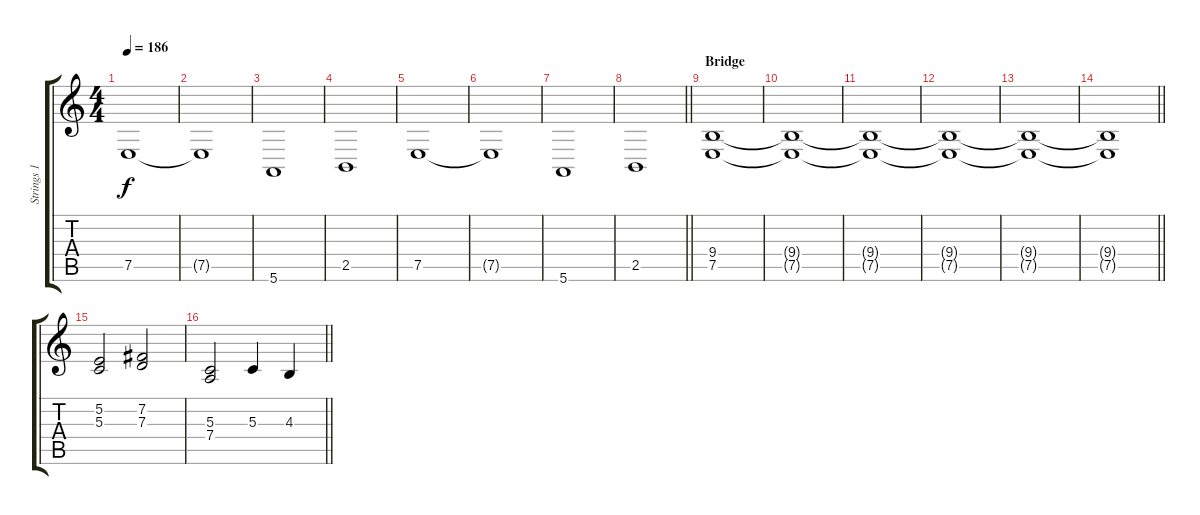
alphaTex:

\track ("Strings 1" "Strings 1") {instrument pad2warm}
\staff {score tabs}
\tuning (E4 B3 G3 D3 A2 E2) {hide}
\ts (4 4)
\tempo 186
\clef g2
\ks c
7.5.1{dy f} |
7.5{t}.1 |
5.6.1 |
2.5.1 |
7.5.1 |
7.5{t}.1 |
5.6.1 |
\barLineRight lightlight
2.5.1 |
\section ("" "Bridge")
(9.4 7.5).1{volume 6} |
(9.4{t} 7.5{t}).1 |
(9.4{t} 7.5{t}).1 |
(9.4{t} 7.5{t}).1 |
(9.4{t} 7.5{t}).1 |
\barLineRight lightlight
(9.4{t} 7.5{t}).1 |
(5.2 5.3).2{volume 5} (7.2 7.3).2 |
\barLineRight lightlight
(5.3 7.4).2 5.3.4 4.3.4
